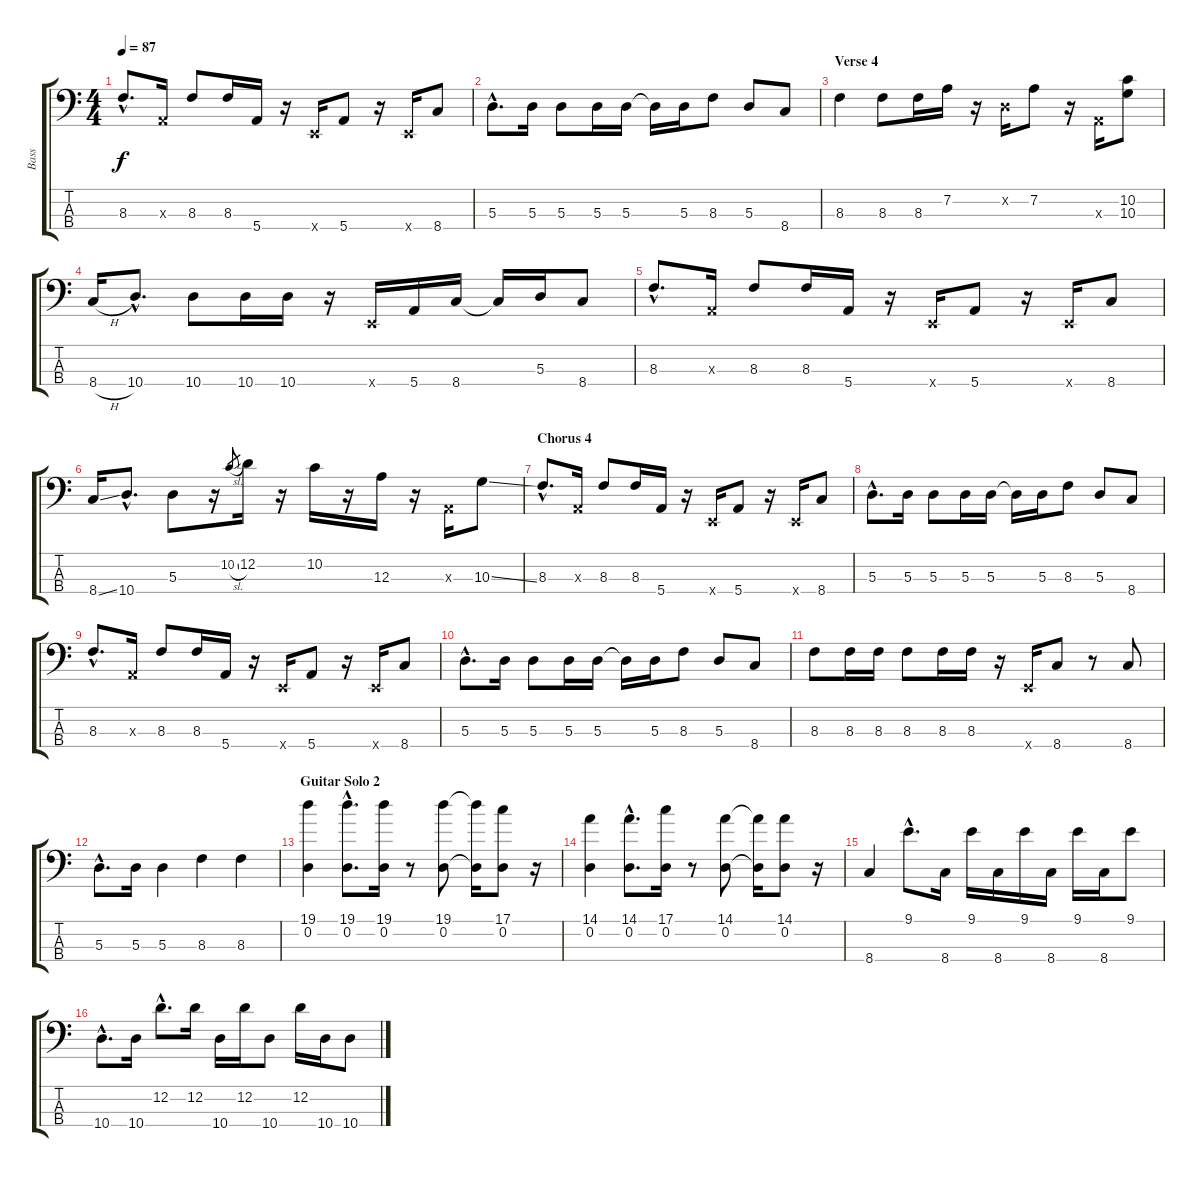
\track ("Bass" "Bass") {instrument electricbassfinger}
\staff {score tabs}
\tuning (G2 D2 A1 E1) {hide}
\ts (4 4)
\tempo 87
\clef f4
\ks c
8.3{hac}.8{d dy f} 0.3{x}.16 8.3.8 8.3.16 5.4.16 r.16 0.4{x}.16 5.4.8 r.16 0.4{x}.16 8.4.8 |
5.3{hac}.8{d} 5.3.16 5.3.8 5.3.16 5.3.16 5.3{t}.16 5.3.16 8.3.8 5.3.8 8.4.8 |
\section ("" "Verse 4")
8.3.4 8.3.8 8.3.16 7.2.16 r.16 0.2{x}.16 7.2.8 r.16 0.3{x}.16 (10.2 10.3).8 |
8.4{h}.16 10.4{hac}.8{d} 10.4.8 10.4.16 10.4.16 r.16 0.4{x}.16 5.4.16 8.4.16 8.4{t}.16 5.3.16 8.4.8 |
8.3{hac}.8{d} 0.3{x}.16 8.3.8 8.3.16 5.4.16 r.16 0.4{x}.16 5.4.8 r.16 0.4{x}.16 8.4.8 |
8.4{ss}.16 10.4{hac}.8{d} 5.3.8 r.16 10.2{sl}.8{gr} 12.2.16 r.16 10.2.16 r.16 12.3.16 r.16 0.3{x}.16 10.3{ss}.8 |
\section ("" "Chorus 4")
8.3{hac}.8{d} 0.3{x}.16 8.3.8 8.3.16 5.4.16 r.16 0.4{x}.16 5.4.8 r.16 0.4{x}.16 8.4.8 |
5.3{hac}.8{d} 5.3.16 5.3.8 5.3.16 5.3.16 5.3{t}.16 5.3.16 8.3.8 5.3.8 8.4.8 |
8.3{hac}.8{d} 0.3{x}.16 8.3.8 8.3.16 5.4.16 r.16 0.4{x}.16 5.4.8 r.16 0.4{x}.16 8.4.8 |
5.3{hac}.8{d} 5.3.16 5.3.8 5.3.16 5.3.16 5.3{t}.16 5.3.16 8.3.8 5.3.8 8.4.8 |
8.3.8 8.3.16 8.3.16 8.3.8 8.3.16 8.3.16 r.16 0.4{x}.16 8.4.8 r.8 8.4.8 |
5.3{hac}.8{d} 5.3.16 5.3.4 8.3.4 8.3.4 |
\section ("" "Guitar Solo 2")
(19.1 0.2).4 (19.1{hac} 0.2{hac}).8{d} (19.1 0.2).16 r.8 (19.1 0.2).8 (19.1{t} 0.2{t}).16 (17.1 0.2).8 r.16 |
(14.1 0.2).4 (14.1{hac} 0.2{hac}).8{d} (17.1 0.2).16 r.8 (14.1 0.2).8 (14.1{t} 0.2{t}).16 (14.1 0.2).8 r.16 |
8.4.4 9.1{hac}.8{d} 8.4.16 9.1.16 8.4.16 9.1.16 8.4.16 9.1.16 8.4.16 9.1.8 |
10.4{hac}.8{d} 10.4.16 12.2{hac}.8{d} 12.2.16 10.4.16 12.2.16 10.4.8 12.2.16 10.4.16 10.4.8
